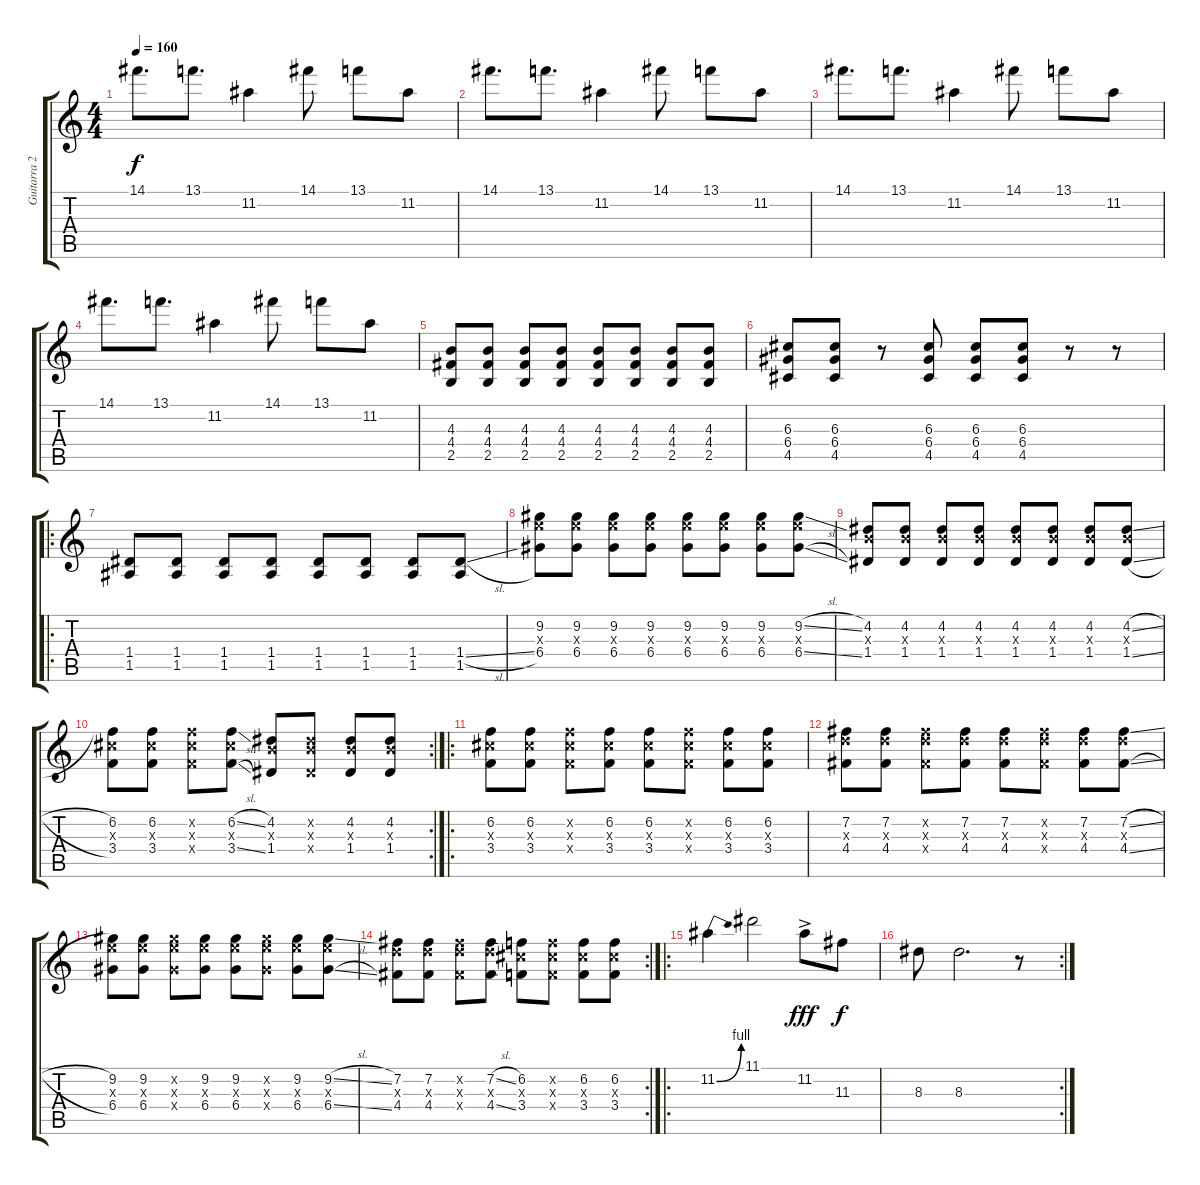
\track ("Guitarra 2" "Guitarra 2") {instrument overdrivenguitar}
\staff {score tabs}
\tuning (E4 B3 G3 D3 A2 E2) {hide}
\ts (4 4)
\tempo 160
\clef g2
\ks c
14.1.8{d dy f} 13.1.8{d} 11.2.4 14.1.8 13.1.8 11.2.8 |
14.1.8{d} 13.1.8{d} 11.2.4 14.1.8 13.1.8 11.2.8 |
14.1.8{d} 13.1.8{d} 11.2.4 14.1.8 13.1.8 11.2.8 |
14.1.8{d} 13.1.8{d} 11.2.4 14.1.8 13.1.8 11.2.8 |
(4.3 4.4 2.5).8 (4.3 4.4 2.5).8 (4.3 4.4 2.5).8 (4.3 4.4 2.5).8 (4.3 4.4 2.5).8 (4.3 4.4 2.5).8 (4.3 4.4 2.5).8 (4.3 4.4 2.5).8 |
(6.3 6.4 4.5).8 (6.3 6.4 4.5).8 r.8 (6.3 6.4 4.5).8 (6.3 6.4 4.5).8 (6.3 6.4 4.5).8 r.8 r.8 |
\ro
(1.4 1.5).8 (1.4 1.5).8 (1.4 1.5).8 (1.4 1.5).8 (1.4 1.5).8 (1.4 1.5).8 (1.4 1.5).8 (1.4{sl} 1.5).8 |
(9.2 9.3{x} 6.4).8 (9.2 9.3{x} 6.4).8 (9.2 9.3{x} 6.4).8 (9.2 9.3{x} 6.4).8 (9.2 9.3{x} 6.4).8 (9.2 9.3{x} 6.4).8 (9.2 9.3{x} 6.4).8 (9.2{sl} 9.3{x} 6.4{sl}).8 |
(4.2 4.3{x} 1.4).8 (4.2 4.3{x} 1.4).8 (4.2 4.3{x} 1.4).8 (4.2 4.3{x} 1.4).8 (4.2 4.3{x} 1.4).8 (4.2 4.3{x} 1.4).8 (4.2 4.3{x} 1.4).8 (4.2{sl} 4.3{x} 1.4{sl}).8 |
\rc 2
(6.2 6.3{x} 3.4).8 (6.2 6.3{x} 3.4).8 (6.2{x} 6.3{x} 3.4{x}).8 (6.2{sl} 6.3{x} 3.4{sl}).8 (4.2 4.3{x} 1.4).8 (4.2{x} 4.3{x} 1.4{x}).8 (4.2 4.3{x} 1.4).8 (4.2 4.3{x} 1.4).8 |
\ro
(6.2 6.3{x} 3.4).8 (6.2 6.3{x} 3.4).8 (6.2{x} 6.3{x} 3.4{x}).8 (6.2 6.3{x} 3.4).8 (6.2 6.3{x} 3.4).8 (6.2{x} 6.3{x} 3.4{x}).8 (6.2 6.3{x} 3.4).8 (6.2 6.3{x} 3.4).8 |
(7.2 7.3{x} 4.4).8 (7.2 7.3{x} 4.4).8 (7.2{x} 7.3{x} 4.4{x}).8 (7.2 7.3{x} 4.4).8 (7.2 7.3{x} 4.4).8 (7.2{x} 7.3{x} 4.4{x}).8 (7.2 7.3{x} 4.4).8 (7.2{sl} 7.3{x} 4.4{sl}).8 |
(9.2 9.3{x} 6.4).8 (9.2 9.3{x} 6.4).8 (9.2{x} 9.3{x} 6.4{x}).8 (9.2 9.3{x} 6.4).8 (9.2 9.3{x} 6.4).8 (9.2{x} 9.3{x} 6.4{x}).8 (9.2 9.3{x} 6.4).8 (9.2{sl} 9.3{x} 6.4{sl}).8 |
\rc 2
(7.2 7.3{x} 4.4).8 (7.2 7.3{x} 4.4).8 (7.2{x} 7.3{x} 4.4{x}).8 (7.2{sl} 7.3{x} 4.4{sl}).8 (6.2 6.3{x} 3.4).8 (6.2{x} 6.3{x} 3.4{x}).8 (6.2 6.3{x} 3.4).8 (6.2 6.3{x} 3.4).8 |
\ro
11.2{be (bend 0 0 60 4)}.4 11.1.2 11.2{ac}.8{dy fff} 11.3.8{dy f} |
\rc 2
8.3.8 8.3.2{d} r.8
